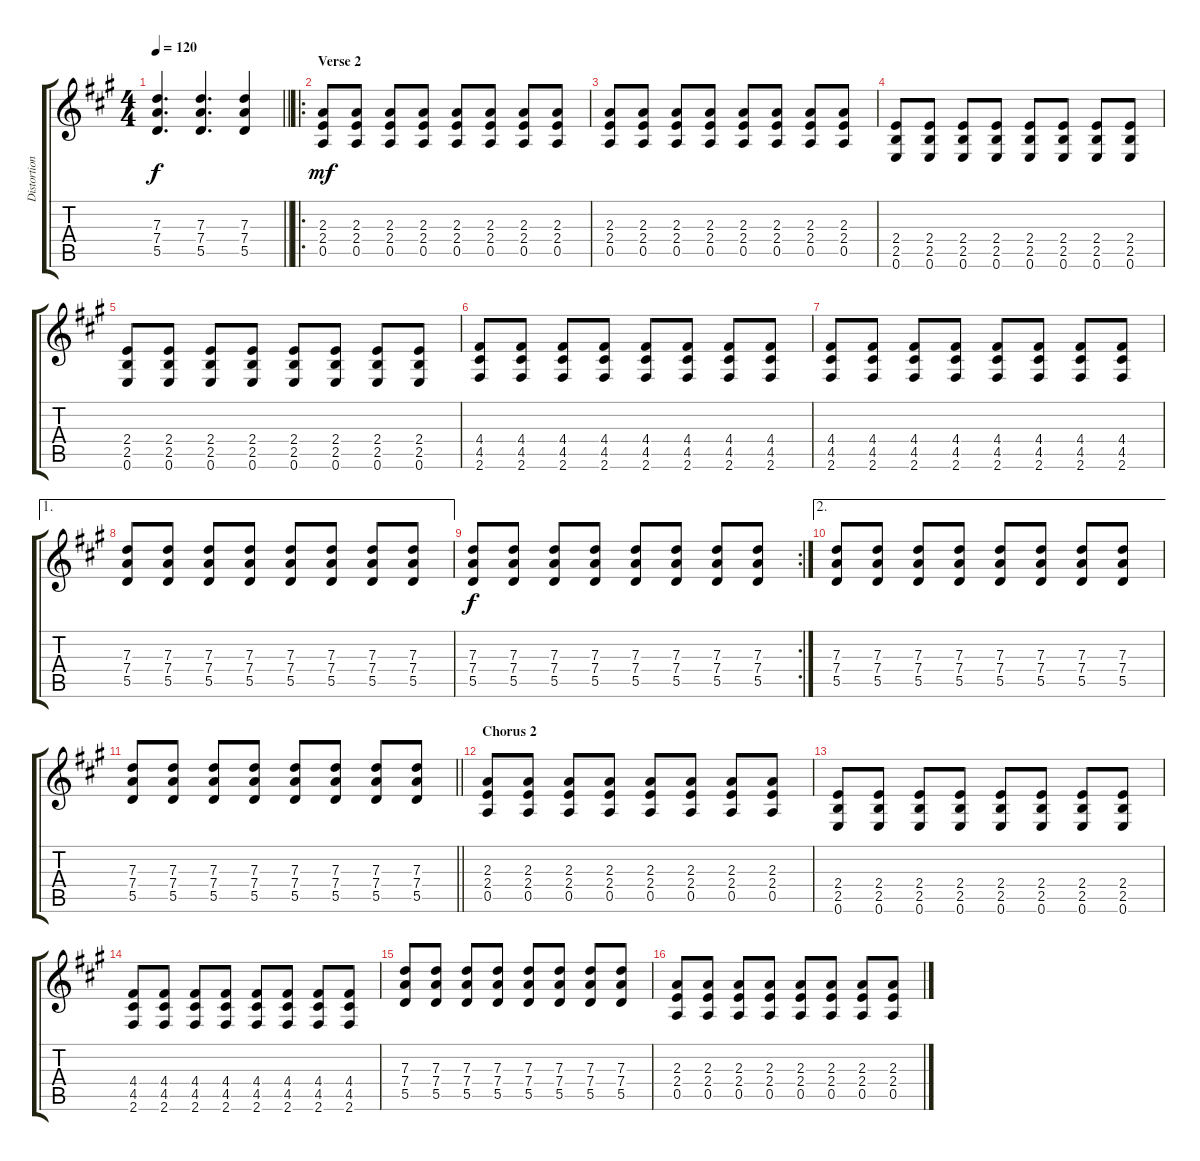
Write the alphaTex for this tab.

\track ("Distortion guitar" "Distortion") {instrument electricguitarclean}
\staff {score tabs}
\tuning (E4 B3 G3 D3 A2 E2) {hide}
\ts (4 4)
\tempo 120
\clef g2
\barLineRight lightlight
\ks a
(7.3 7.4 5.5).4{d dy f} (7.3 7.4 5.5).4{d} (7.3 7.4 5.5).4 |
\ro
\section ("" "Verse 2")
(2.3 2.4 0.5).8{dy mf volume 10} (2.3 2.4 0.5).8 (2.3 2.4 0.5).8 (2.3 2.4 0.5).8 (2.3 2.4 0.5).8 (2.3 2.4 0.5).8 (2.3 2.4 0.5).8 (2.3 2.4 0.5).8 |
(2.3 2.4 0.5).8 (2.3 2.4 0.5).8 (2.3 2.4 0.5).8 (2.3 2.4 0.5).8 (2.3 2.4 0.5).8 (2.3 2.4 0.5).8 (2.3 2.4 0.5).8 (2.3 2.4 0.5).8 |
(2.4 2.5 0.6).8 (2.4 2.5 0.6).8 (2.4 2.5 0.6).8 (2.4 2.5 0.6).8 (2.4 2.5 0.6).8 (2.4 2.5 0.6).8 (2.4 2.5 0.6).8 (2.4 2.5 0.6).8 |
(2.4 2.5 0.6).8 (2.4 2.5 0.6).8 (2.4 2.5 0.6).8 (2.4 2.5 0.6).8 (2.4 2.5 0.6).8 (2.4 2.5 0.6).8 (2.4 2.5 0.6).8 (2.4 2.5 0.6).8 |
(4.4 4.5 2.6).8 (4.4 4.5 2.6).8 (4.4 4.5 2.6).8 (4.4 4.5 2.6).8 (4.4 4.5 2.6).8 (4.4 4.5 2.6).8 (4.4 4.5 2.6).8 (4.4 4.5 2.6).8 |
(4.4 4.5 2.6).8 (4.4 4.5 2.6).8 (4.4 4.5 2.6).8 (4.4 4.5 2.6).8 (4.4 4.5 2.6).8 (4.4 4.5 2.6).8 (4.4 4.5 2.6).8 (4.4 4.5 2.6).8 |
\ae 1
(7.3 7.4 5.5).8 (7.3 7.4 5.5).8 (7.3 7.4 5.5).8 (7.3 7.4 5.5).8 (7.3 7.4 5.5).8 (7.3 7.4 5.5).8 (7.3 7.4 5.5).8 (7.3 7.4 5.5).8 |
\rc 2
(7.3 7.4 5.5).8{dy f} (7.3 7.4 5.5).8 (7.3 7.4 5.5).8 (7.3 7.4 5.5).8 (7.3 7.4 5.5).8 (7.3 7.4 5.5).8 (7.3 7.4 5.5).8 (7.3 7.4 5.5).8 |
\ae 2
(7.3 7.4 5.5).8 (7.3 7.4 5.5).8 (7.3 7.4 5.5).8 (7.3 7.4 5.5).8 (7.3 7.4 5.5).8 (7.3 7.4 5.5).8 (7.3 7.4 5.5).8 (7.3 7.4 5.5).8 |
\barLineRight lightlight
(7.3 7.4 5.5).8 (7.3 7.4 5.5).8 (7.3 7.4 5.5).8 (7.3 7.4 5.5).8 (7.3 7.4 5.5).8 (7.3 7.4 5.5).8 (7.3 7.4 5.5).8 (7.3 7.4 5.5).8 |
\section ("" "Chorus 2")
(2.3 2.4 0.5).8{volume 11} (2.3 2.4 0.5).8 (2.3 2.4 0.5).8 (2.3 2.4 0.5).8 (2.3 2.4 0.5).8 (2.3 2.4 0.5).8 (2.3 2.4 0.5).8 (2.3 2.4 0.5).8 |
(2.4 2.5 0.6).8 (2.4 2.5 0.6).8 (2.4 2.5 0.6).8 (2.4 2.5 0.6).8 (2.4 2.5 0.6).8 (2.4 2.5 0.6).8 (2.4 2.5 0.6).8 (2.4 2.5 0.6).8 |
(4.4 4.5 2.6).8 (4.4 4.5 2.6).8 (4.4 4.5 2.6).8 (4.4 4.5 2.6).8 (4.4 4.5 2.6).8 (4.4 4.5 2.6).8 (4.4 4.5 2.6).8 (4.4 4.5 2.6).8 |
(7.3 7.4 5.5).8 (7.3 7.4 5.5).8 (7.3 7.4 5.5).8 (7.3 7.4 5.5).8 (7.3 7.4 5.5).8 (7.3 7.4 5.5).8 (7.3 7.4 5.5).8 (7.3 7.4 5.5).8 |
(2.3 2.4 0.5).8{volume 11} (2.3 2.4 0.5).8 (2.3 2.4 0.5).8 (2.3 2.4 0.5).8 (2.3 2.4 0.5).8 (2.3 2.4 0.5).8 (2.3 2.4 0.5).8 (2.3 2.4 0.5).8
